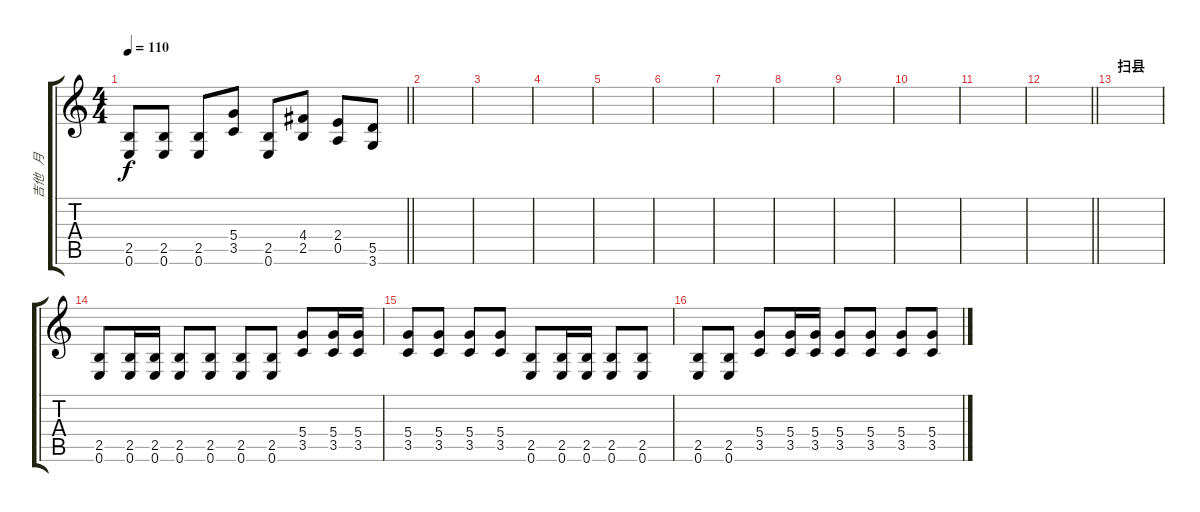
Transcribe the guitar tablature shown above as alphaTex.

\track ("吉他   月" "吉他   月") {instrument distortionguitar}
\staff {score tabs}
\tuning (E4 B3 G3 D3 A2 E2) {hide}
\ts (4 4)
\tempo 110
\clef g2
\barLineRight lightlight
\ks c
(2.5 0.6).8{dy f} (2.5 0.6).8 (2.5 0.6).8 (5.4 3.5).8 (2.5 0.6).8 (4.4 2.5).8 (2.4 0.5).8 (5.5 3.6).8 |
|
|
|
|
|
|
|
|
|
|
\barLineRight lightlight
|
\section ("" "扫县")
|
(2.5 0.6).8 (2.5 0.6).16 (2.5 0.6).16 (2.5 0.6).8 (2.5 0.6).8 (2.5 0.6).8 (2.5 0.6).8 (5.4 3.5).8 (5.4 3.5).16 (5.4 3.5).16 |
(5.4 3.5).8 (5.4 3.5).8 (5.4 3.5).8 (5.4 3.5).8 (2.5 0.6).8 (2.5 0.6).16 (2.5 0.6).16 (2.5 0.6).8 (2.5 0.6).8 |
(2.5 0.6).8 (2.5 0.6).8 (5.4 3.5).8 (5.4 3.5).16 (5.4 3.5).16 (5.4 3.5).8 (5.4 3.5).8 (5.4 3.5).8 (5.4 3.5).8
